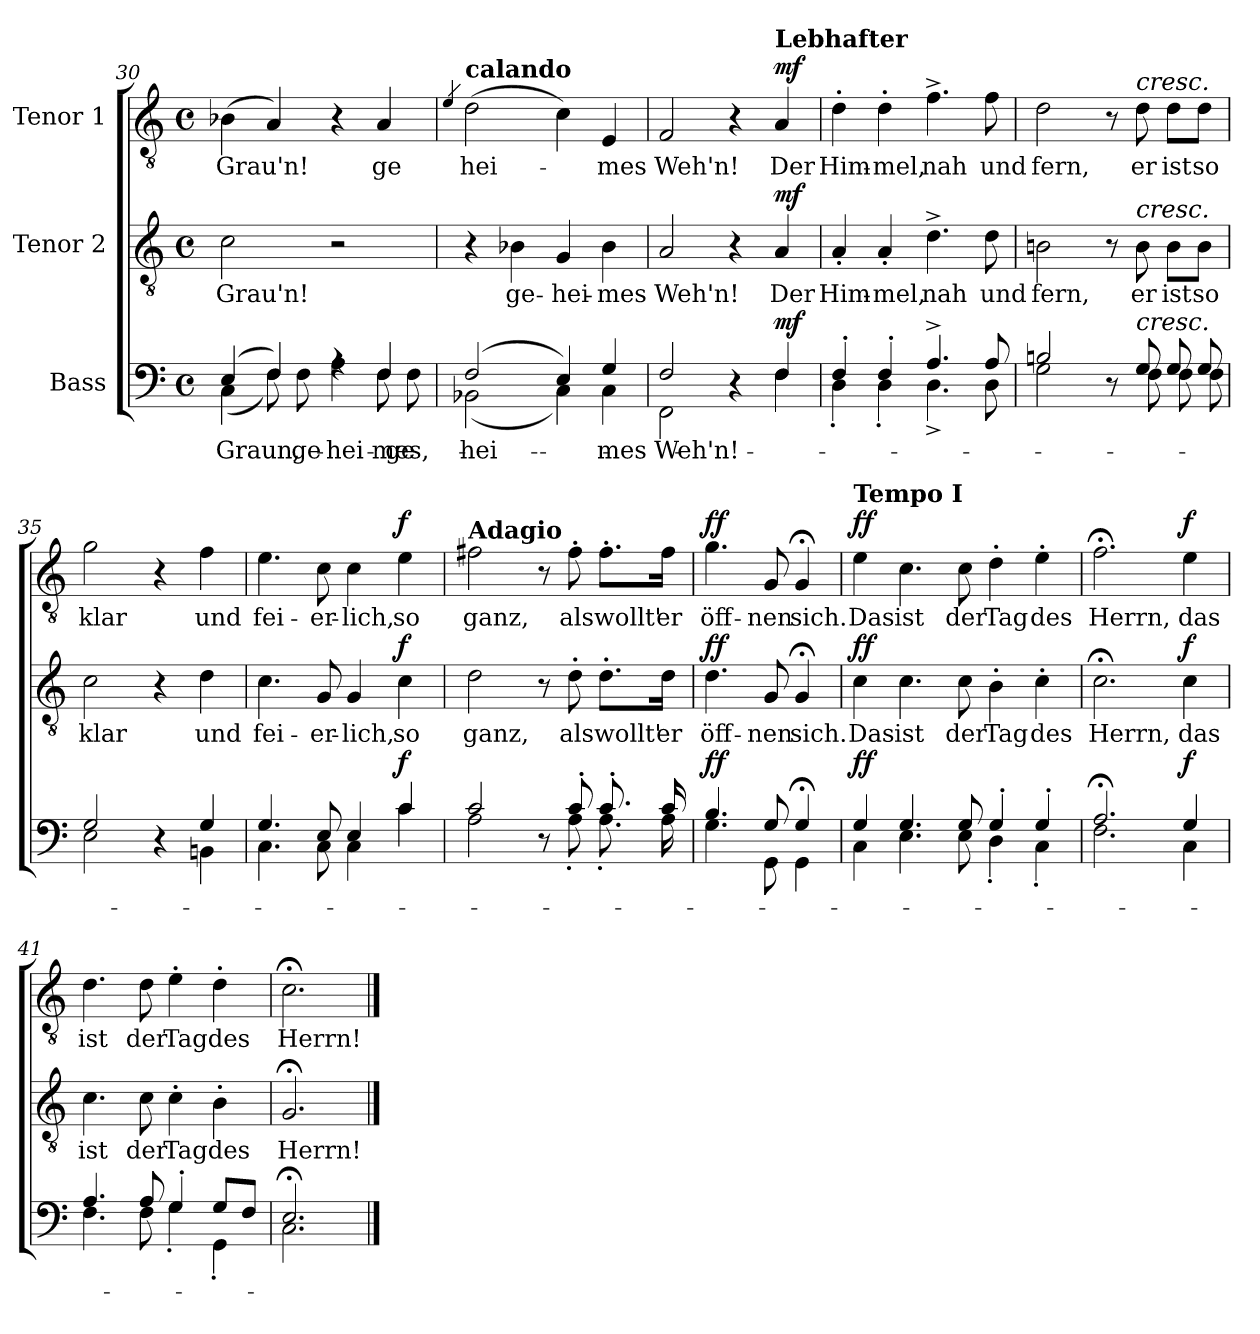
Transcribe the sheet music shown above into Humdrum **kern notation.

**kern	**text	**dynam	**kern	**text	**dynam	**kern	**text	**dynam
*part3	*part3	*part3	*part2	*part2	*part2	*part1	*part1	*part1
*staff3	*staff3	*staff3	*staff2	*staff2	*staff2	*staff1	*staff1	*staff1
*I"Bass	*	*	*I"Tenor 2	*	*	*I"Tenor 1	*	*
*clefF4	*	*	*clefGv2	*	*	*clefGv2	*	*
*k[]	*	*	*k[]	*	*	*k[]	*	*
*M4/4	*	*	*M4/4	*	*	*M4/4	*	*
*met(c)	*	*	*met(c)	*	*	*met(c)	*	*
=30	=30	=30	=30	=30	=30	=30	=30	=30
*^	*	*	*	*	*	*	*	*
(>4E/	(4C\	Graun,	.	2c\	Grau'n!	.	(>4B-X\	Grau'n!	.
4F/)	8F\)	.	.	.	.	.	4A/)	.	.
.	8F\	ge-	.	.	.	.	.	.	.
4rA	4A\	-hei-	.	2r	.	.	4r	.	.
4F/	8F\	-mes,	.	.	.	.	4A/	ge	.
.	8F\	ge-	.	.	.	.	.	.	.
=31	=31	=31	=31	=31	=31	=31	=31	=31	=31
.	.	.	.	.	.	.	4qe/	.	.
!	!	!	!	!	!	!	!LO:TX:a:B:t=calando	!	!
(>2F/	(2BB-X\	-hei-	.	4r	.	.	(2d\	hei-	.
.	.	.	.	4B-X\	ge-	.	.	.	.
4E/)	4C\)	.	.	4G/	-hei-	.	4c\)	.	.
4G/	4C\	-mes	.	4B-\	-mes	.	4E/	-mes	.
!!LO:LB:g=z
=32	=32	=32	=32	=32	=32	=32	=32	=32	=32
2F/	2FF\	Weh'n!	.	2A/	Weh'n!	.	2F/	Weh'n!	.
4r	4ryy	.	.	4r	.	.	4r	.	.
!	!	!	!	!	!	!	!LO:TX:a:B:t=Lebhafter	!	!
!	!	!	!LO:DY:a	!	!	!LO:DY:a	!	!	!LO:DY:a
4F/	4F\	.	mf	4A/	Der	mf	4A/	Der	mf
=33	=33	=33	=33	=33	=33	=33	=33	=33	=33
4F'/	4D'\	.	.	4A'/	Him-	.	4d'\	Him-	.
4F'/	4D'\	.	.	4A'/	-mel,	.	4d'\	-mel,	.
4.A^/	4.D^\	.	.	4.d^\	nah	.	4.f^\	nah	.
8A/	8D\	.	.	8d\	und	.	8f\	und	.
=34	=34	=34	=34	=34	=34	=34	=34	=34	=34
2Bn/	2G\	.	.	2Bn\	fern,	.	2d\	fern,	.
8r	8ryy	.	.	8r	.	.	8r	.	.
!	!	!	!	!	!	!	!LO:TX:a:i:t=cresc.	!	!
!	!	!	!	!LO:TX:a:i:t=cresc.	!	!	!	!	!
!LO:TX:a:i:t=cresc.	!	!	!	!	!	!	!	!	!
8G/	8F\	.	.	8B\	er	.	8d\	er	.
8G/	8F\	.	.	8B\L	ist	.	8d\L	ist	.
8G/	8F\	.	.	8B\J	so	.	8d\J	so	.
=35	=35	=35	=35	=35	=35	=35	=35	=35	=35
2G/	2E\	.	.	2c\	klar	.	2g\	klar	.
4r	4ryy	.	.	4r	.	.	4r	.	.
4G/	4BBn\	.	.	4d\	und	.	4f\	und	.
=36	=36	=36	=36	=36	=36	=36	=36	=36	=36
4.G/	4.C\	.	.	4.c\	fei-	.	4.e\	fei-	.
8E/	8C\	.	.	8G/	-er-	.	8c\	-er-	.
4E/	4C\	.	.	4G/	-lich,	.	4c\	-lich,	.
!	!	!	!LO:DY:a	!	!	!LO:DY:a	!	!	!LO:DY:a
4c/	4c\	.	f	4c\	so	f	4e\	so	f
!!LO:LB:g=z
=37	=37	=37	=37	=37	=37	=37	=37	=37	=37
!	!	!	!	!	!	!	!LO:TX:a:B:t=Adagio	!	!
2c/	2A\	.	.	2d\	ganz,	.	2f#X\	ganz,	.
8r	8ryy	.	.	8r	.	.	8r	.	.
8c'/	8A'\	.	.	8d'\	als	.	8f#'\	als	.
8.c'/	8.A'\	.	.	8.d'\L	wollt'	.	8.f#'\L	wollt'	.
16c/	16A\	.	.	16d\Jk	er	.	16f#\Jk	er	.
=38	=38	=38	=38	=38	=38	=38	=38	=38	=38
!	!	!	!LO:DY:a	!	!	!LO:DY:a	!	!	!LO:DY:a
4.B/	4.G\	.	ff	4.d\	öff-	ff	4.g\	öff-	ff
8G/	8GG\	.	.	8G/	-nen	.	8G/	-nen	.
4G;</	4GG\	.	.	4G;</	sich.	.	4G;</	sich.	.
=39	=39	=39	=39	=39	=39	=39	=39	=39	=39
!	!	!	!	!	!	!	!LO:TX:a:B:t=Tempo I	!	!
!	!	!	!LO:DY:a	!	!	!LO:DY:a	!	!	!LO:DY:a
4G/	4C\	.	ff	4c\	Das	ff	4e\	Das	ff
4.G/	4.E\	.	.	4.c\	ist	.	4.c\	ist	.
8G/	8E\	.	.	8c\	der	.	8c\	der	.
4G'/	4D'\	.	.	4B'\	Tag	.	4d'\	Tag	.
4G'/	4C'\	.	.	4c'\	des	.	4e'\	des	.
=40	=40	=40	=40	=40	=40	=40	=40	=40	=40
2.A;</	2.F\	.	.	2.c;<\	Herrn,	.	2.f;<\	Herrn,	.
!	!	!	!LO:DY:a	!	!	!LO:DY:a	!	!	!LO:DY:a
4G/	4C\	.	f	4c\	das	f	4e\	das	f
=41	=41	=41	=41	=41	=41	=41	=41	=41	=41
4.A/	4.F\	.	.	4.c\	ist	.	4.d\	ist	.
8A/	8F\	.	.	8c\	der	.	8d\	der	.
4G'/	4G'\	.	.	4c'\	Tag	.	4e'\	Tag	.
8G/L	4GG'\	.	.	4B'\	des	.	4d'\	des	.
8F/J	.	.	.	.	.	.	.	.	.
=42	=42	=42	=42	=42	=42	=42	=42	=42	=42
2.E;</	2.C\	.	.	2.G;</	Herrn!	.	2.c;<\	Herrn!	.
*v	*v	*	*	*	*	*	*	*	*
==	==	==	==	==	==	==	==	==
*-	*-	*-	*-	*-	*-	*-	*-	*-
